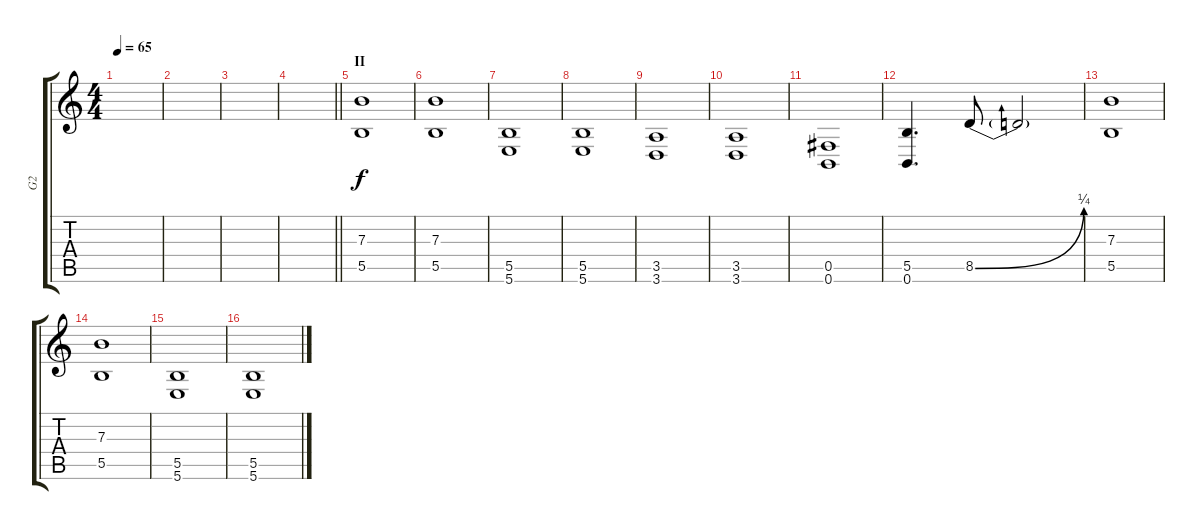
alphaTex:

\track ("G2" "G2") {instrument distortionguitar}
\staff {score tabs}
\tuning (Db4 Ab3 E3 B2 Gb2 B1) {hide}
\ts (4 4)
\tempo 65
\clef g2
\ks c
|
|
|
\barLineRight lightlight
|
\section ("" "II")
(7.3 5.5).1 |
(7.3 5.5).1 |
(5.5 5.6).1 |
(5.5 5.6).1 |
(3.5 3.6).1 |
(3.5 3.6).1 |
(0.5 0.6).1 |
(5.5 0.6).4{d} 8.5{be (bend 0 0 60 1)}.8 8.5{t}.2 |
(7.3 5.5).1 |
(7.3 5.5).1 |
(5.5 5.6).1 |
(5.5 5.6).1
